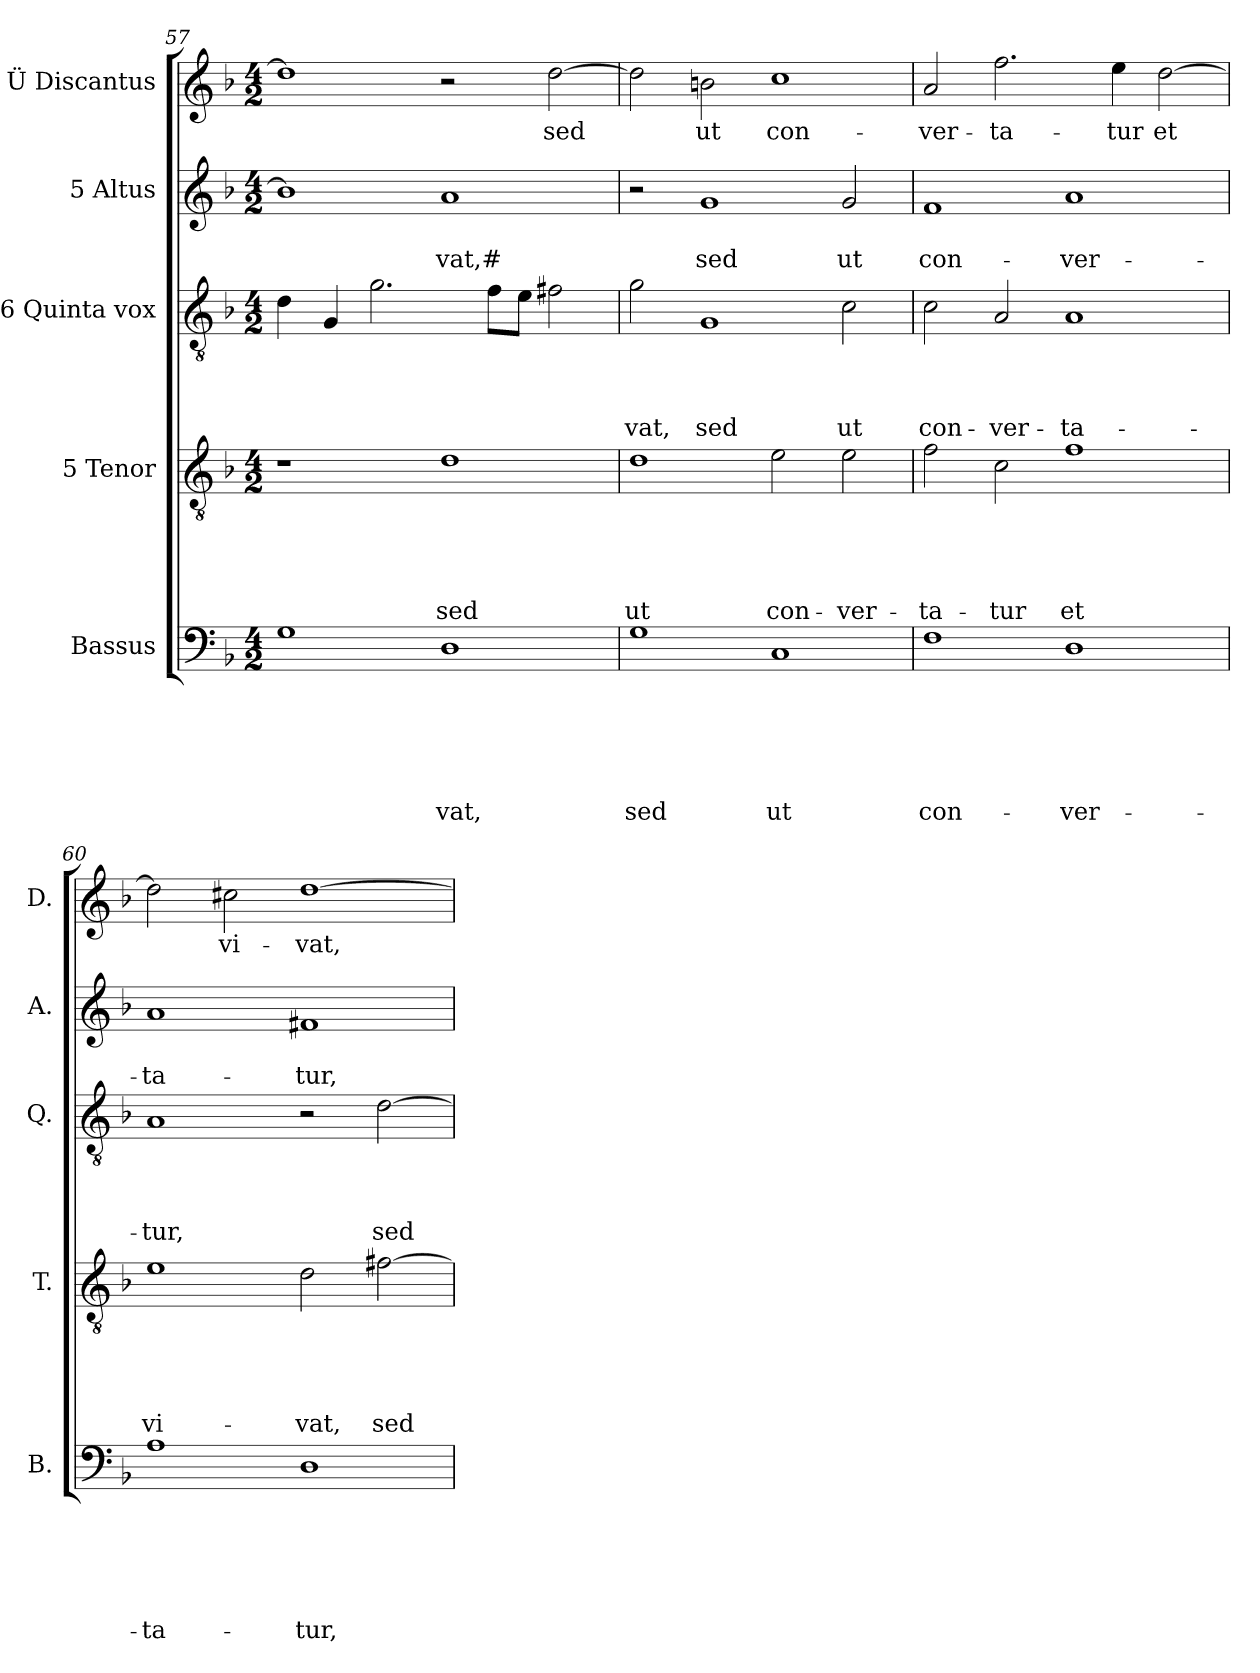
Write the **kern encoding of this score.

**kern	**text	**text	**text	**text	**text	**text	**kern	**text	**text	**text	**text	**text	**kern	**text	**text	**text	**text	**kern	**text	**text	**kern	**text
*part5	*part5	*part5	*part5	*part5	*part5	*part5	*part4	*part4	*part4	*part4	*part4	*part4	*part3	*part3	*part3	*part3	*part3	*part2	*part2	*part2	*part1	*part1
*staff5	*staff5	*staff5	*staff5	*staff5	*staff5	*staff5	*staff4	*staff4	*staff4	*staff4	*staff4	*staff4	*staff3	*staff3	*staff3	*staff3	*staff3	*staff2	*staff2	*staff2	*staff1	*staff1
*I"Bassus	*	*	*	*	*	*	*I"5 Tenor	*	*	*	*	*	*I"6 Quinta vox	*	*	*	*	*I"5 Altus	*	*	*I"Ü Discantus	*
*I'B.	*	*	*	*	*	*	*I'T.	*	*	*	*	*	*I'Q.	*	*	*	*	*I'A.	*	*	*I'D.	*
*clefF4	*	*	*	*	*	*	*clefGv2	*	*	*	*	*	*clefGv2	*	*	*	*	*clefG2	*	*	*clefG2	*
*k[b-]	*	*	*	*	*	*	*k[b-]	*	*	*	*	*	*k[b-]	*	*	*	*	*k[b-]	*	*	*k[b-]	*
*F:	*	*	*	*	*	*	*F:	*	*	*	*	*	*F:	*	*	*	*	*F:	*	*	*F:	*
*M4/2	*	*	*	*	*	*	*M4/2	*	*	*	*	*	*M4/2	*	*	*	*	*M4/2	*	*	*M4/2	*
=57	=57	=57	=57	=57	=57	=57	=57	=57	=57	=57	=57	=57	=57	=57	=57	=57	=57	=57	=57	=57	=57	=57
1G	.	.	.	.	.	.	1r	.	.	.	.	.	4d\	.	.	.	.	1b-]	.	.	1dd]	.
.	.	.	.	.	.	.	.	.	.	.	.	.	4G/	.	.	.	.	.	.	.	.	.
.	.	.	.	.	.	.	.	.	.	.	.	.	2.g\	.	.	.	.	.	.	.	.	.
!	!	!	!	!	!	!LO:LY:b	!	!	!	!	!	!LO:LY:b	!	!	!	!	!	!	!	!LO:LY:b	!	!
1D	.	.	.	.	.	-vat,	1d	.	.	.	.	sed	.	.	.	.	.	1a	.	-vat,#	2r	.
.	.	.	.	.	.	.	.	.	.	.	.	.	8f\L	.	.	.	.	.	.	.	.	.
.	.	.	.	.	.	.	.	.	.	.	.	.	8e\J	.	.	.	.	.	.	.	.	.
!	!	!	!	!	!	!	!	!	!	!	!	!	!	!	!	!	!	!	!	!	!	!LO:LY:b
.	.	.	.	.	.	.	.	.	.	.	.	.	2f#X\	.	.	.	.	.	.	.	[>2dd\	sed
=58	=58	=58	=58	=58	=58	=58	=58	=58	=58	=58	=58	=58	=58	=58	=58	=58	=58	=58	=58	=58	=58	=58
!	!	!	!	!	!	!LO:LY:b	!	!	!	!	!	!LO:LY:b	!	!	!	!	!LO:LY:b	!	!	!	!	!
1G	.	.	.	.	.	sed	1d	.	.	.	.	ut	2g\	.	.	.	-vat,	2r	.	.	2dd\]	.
!	!	!	!	!	!	!	!	!	!	!	!	!	!	!	!	!	!LO:LY:b	!	!	!LO:LY:b	!	!LO:LY:b
.	.	.	.	.	.	.	.	.	.	.	.	.	1G	.	.	.	sed	1g	.	sed	2bn\	ut
!	!	!	!	!	!	!LO:LY:b	!	!	!	!	!	!LO:LY:b	!	!	!	!	!	!	!	!	!	!LO:LY:b
1C	.	.	.	.	.	ut	2e\	.	.	.	.	con-	.	.	.	.	.	.	.	.	1cc	con-
!	!	!	!	!	!	!	!	!	!	!	!	!LO:LY:b	!	!	!	!	!LO:LY:b	!	!	!LO:LY:b	!	!
.	.	.	.	.	.	.	2e\	.	.	.	.	-ver-	2c\	.	.	.	ut	2g/	.	ut	.	.
=59	=59	=59	=59	=59	=59	=59	=59	=59	=59	=59	=59	=59	=59	=59	=59	=59	=59	=59	=59	=59	=59	=59
!	!	!	!	!	!	!LO:LY:b	!	!	!	!	!	!LO:LY:b	!	!	!	!	!LO:LY:b	!	!	!LO:LY:b	!	!LO:LY:b
1F	.	.	.	.	.	con-	2f\	.	.	.	.	-ta-	2c\	.	.	.	con-	1f	.	con-	2a/	-ver-
!	!	!	!	!	!	!	!	!	!	!	!	!LO:LY:b	!	!	!	!	!LO:LY:b	!	!	!	!	!LO:LY:b
.	.	.	.	.	.	.	2c\	.	.	.	.	-tur	2A/	.	.	.	-ver-	.	.	.	2.ff\	-ta-
!	!	!	!	!	!	!LO:LY:b	!	!	!	!	!	!LO:LY:b	!	!	!	!	!LO:LY:b	!	!	!LO:LY:b	!	!
1D	.	.	.	.	.	-ver-	1f	.	.	.	.	et	1A	.	.	.	-ta-	1a	.	-ver-	.	.
!	!	!	!	!	!	!	!	!	!	!	!	!	!	!	!	!	!	!	!	!	!	!LO:LY:b
.	.	.	.	.	.	.	.	.	.	.	.	.	.	.	.	.	.	.	.	.	4ee\	-tur
!	!	!	!	!	!	!	!	!	!	!	!	!	!	!	!	!	!	!	!	!	!	!LO:LY:b
.	.	.	.	.	.	.	.	.	.	.	.	.	.	.	.	.	.	.	.	.	[>2dd\	et
!!LO:PB:g=z
=60	=60	=60	=60	=60	=60	=60	=60	=60	=60	=60	=60	=60	=60	=60	=60	=60	=60	=60	=60	=60	=60	=60
!	!	!	!	!	!	!LO:LY:b	!	!	!	!	!	!LO:LY:b	!	!	!	!	!LO:LY:b	!	!	!LO:LY:b	!	!
1A	.	.	.	.	.	-ta-	1e	.	.	.	.	vi-	1A	.	.	.	-tur,	1a	.	-ta-	2dd\]	.
!	!	!	!	!	!	!	!	!	!	!	!	!	!	!	!	!	!	!	!	!	!	!LO:LY:b
.	.	.	.	.	.	.	.	.	.	.	.	.	.	.	.	.	.	.	.	.	2cc#X\	vi-
!	!	!	!	!	!	!LO:LY:b	!	!	!	!	!	!LO:LY:b	!	!	!	!	!	!	!	!LO:LY:b	!	!LO:LY:b
1D	.	.	.	.	.	-tur,	2d\	.	.	.	.	-vat,	2r	.	.	.	.	1f#X	.	-tur,	[>1dd	-vat,
!	!	!	!	!	!	!	!	!	!	!	!	!LO:LY:b	!	!	!	!	!LO:LY:b	!	!	!	!	!
.	.	.	.	.	.	.	[>2f#X\	.	.	.	.	sed	[>2d\	.	.	.	sed	.	.	.	.	.
=	=	=	=	=	=	=	=	=	=	=	=	=	=	=	=	=	=	=	=	=	=	=
*-	*-	*-	*-	*-	*-	*-	*-	*-	*-	*-	*-	*-	*-	*-	*-	*-	*-	*-	*-	*-	*-	*-
